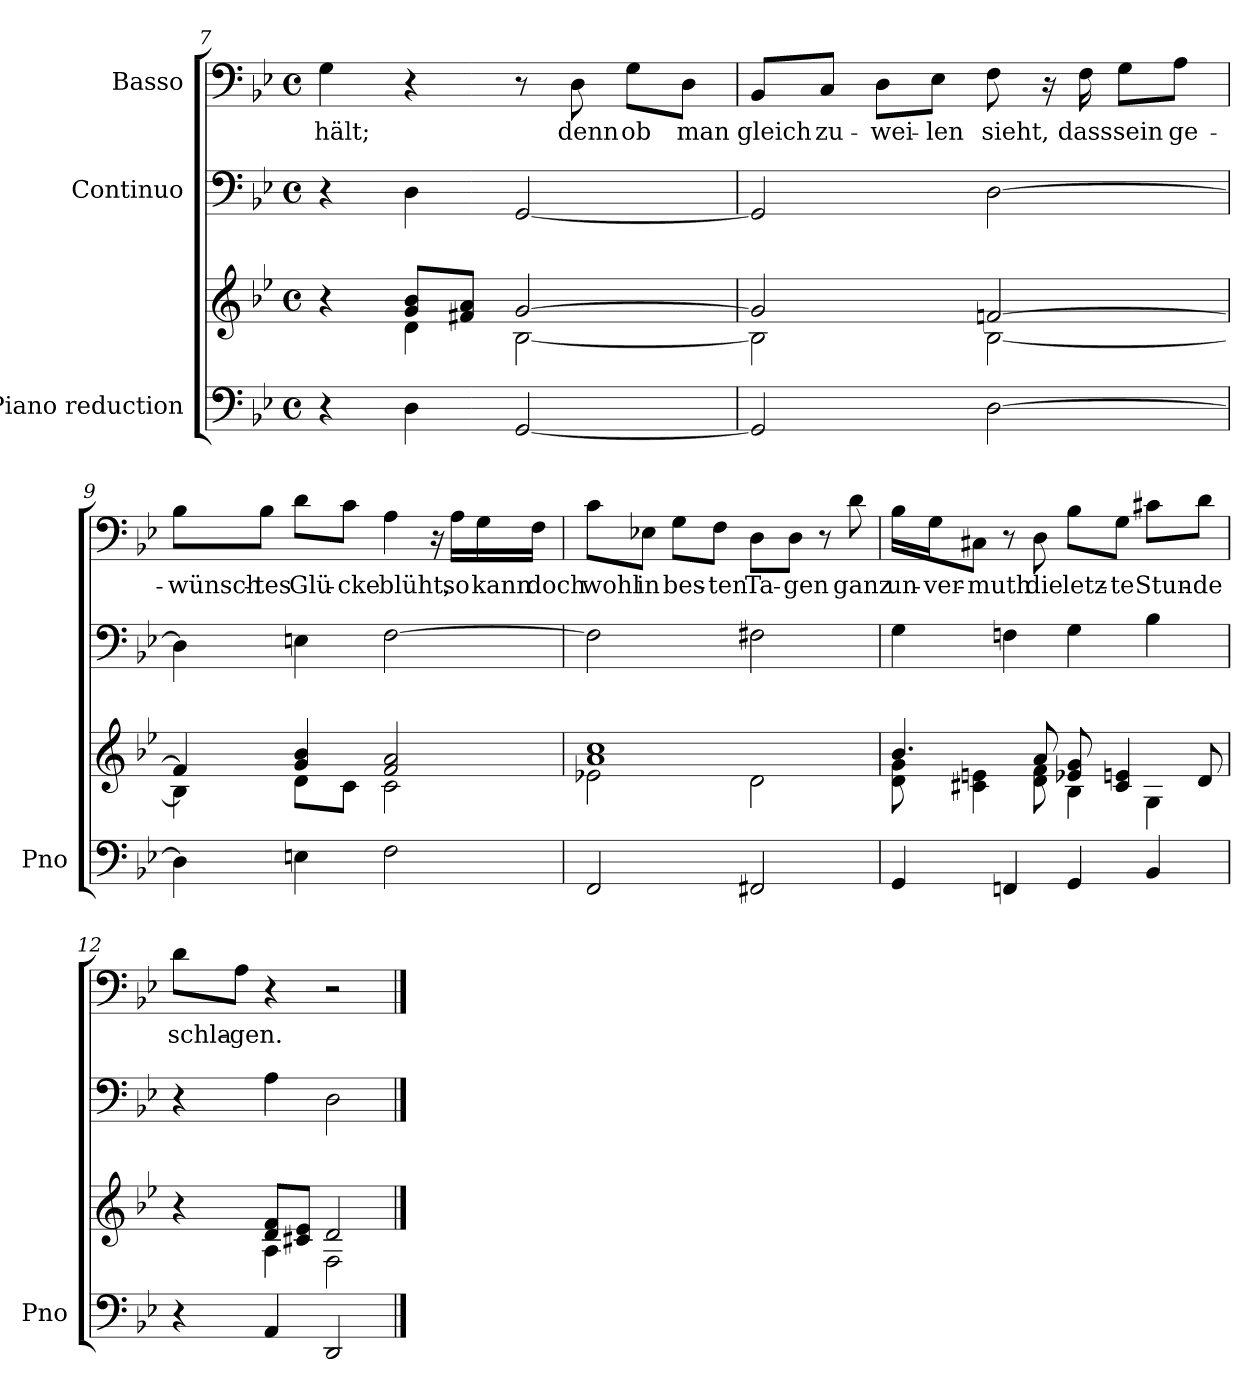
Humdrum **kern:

**kern	**kern	**kern	**kern	**text
*part3	*part3	*part2	*part1	*part1
*staff4	*staff3	*staff2	*staff1	*staff1
*I"Piano reduction	*	*I"Continuo	*I"Basso	*
*I'Pno	*	*	*	*
*clefF4	*clefG2	*clefF4	*clefF4	*
*k[b-e-]	*k[b-e-]	*k[b-e-]	*k[b-e-]	*
*M4/4	*M4/4	*M4/4	*M4/4	*
*met(c)	*met(c)	*met(c)	*met(c)	*
=7	=7	=7	=7	=7
*	*^	*	*	*
!	!	!	!	!	!LO:LY:b
4r	4r	4ryy	4r	4G\	hält;
4D\	8g/ 8b-/L	4d\	4D\	4r	.
.	8f#X/ 8a/J	.	.	.	.
[2GG/	[2g/	[2B-\	[2GG/	8r	.
!	!	!	!	!	!LO:LY:b
.	.	.	.	8D\	denn
!	!	!	!	!	!LO:LY:b
.	.	.	.	8G\L	ob
!	!	!	!	!	!LO:LY:b
.	.	.	.	8D\J	man
!!LO:LB:g=z
=8	=8	=8	=8	=8	=8
!	!	!	!	!	!LO:LY:b
2GG/]	2g/]	2B-\]	2GG/]	8BB-/L	gleich
!	!	!	!	!	!LO:LY:b
.	.	.	.	8C/J	zu-
!	!	!	!	!	!LO:LY:b
.	.	.	.	8D\L	-wei-
!	!	!	!	!	!LO:LY:b
.	.	.	.	8E-\J	-len
!	!	!	!	!	!LO:LY:b
[2D\	[2fn/	[2B-\	[2D\	8F\	sieht,
.	.	.	.	16r	.
!	!	!	!	!	!LO:LY:b
.	.	.	.	16F\	dass
!	!	!	!	!	!LO:LY:b
.	.	.	.	8G\L	sein
!	!	!	!	!	!LO:LY:b
.	.	.	.	8A\J	ge-
=9	=9	=9	=9	=9	=9
!	!	!	!	!	!LO:LY:b
4D\]	4f/]	4B-\]	4D\]	8B-\L	-wünsch-
!	!	!	!	!	!LO:LY:b
.	.	.	.	8B-\J	-tes
!	!	!	!	!	!LO:LY:b
4En\	4g/ 4b-/	8d\L	4En\	8d\L	Glü-
!	!	!	!	!	!LO:LY:b
.	.	8c\J	.	8c\J	-cke
!	!	!	!	!	!LO:LY:b
2F\	2f/ 2a/	2c\	[2F\	4A\	blüht,
.	.	.	.	16r	.
!	!	!	!	!	!LO:LY:b
.	.	.	.	16A\LL	so
!	!	!	!	!	!LO:LY:b
.	.	.	.	16G\	kann
!	!	!	!	!	!LO:LY:b
.	.	.	.	16F\JJ	doch
=10	=10	=10	=10	=10	=10
!	!	!	!	!	!LO:LY:b
2FF/	1a 1cc	2e-X\	2F\]	8c\L	wohl
!	!	!	!	!	!LO:LY:b
.	.	.	.	8E-X\J	in
!	!	!	!	!	!LO:LY:b
.	.	.	.	8G\L	bes-
!	!	!	!	!	!LO:LY:b
.	.	.	.	8F\J	-ten
!	!	!	!	!	!LO:LY:b
2FF#X/	.	2d\	2F#X\	8D\L	Ta-
!	!	!	!	!	!LO:LY:b
.	.	.	.	8D\J	-gen
.	.	.	.	8r	.
!	!	!	!	!	!LO:LY:b
.	.	.	.	8d\	ganz
!!LO:LB:g=z
=11	=11	=11	=11	=11	=11
!	!	!	!	!	!LO:LY:b
4GG/	4.b-/	8d\ 8g\	4G\	16B-\LL	un-
!	!	!	!	!	!LO:LY:b
.	.	.	.	16G\J	-ver-
!	!	!	!	!	!LO:LY:b
.	.	4c#X\ 4en\	.	8C#X\J	-muth
4FFn/	.	.	4Fn\	8r	.
!	!	!	!	!	!LO:LY:b
.	8a/	8d\ 8f\	.	8D\	die
!	!	!	!	!	!LO:LY:b
4GG/	8e-X/ 8g/	4B-\	4G\	8B-\L	letz-
!	!	!	!	!	!LO:LY:b
.	4c#/ 4en/	.	.	8G\J	-te
!	!	!	!	!	!LO:LY:b
4BB-/	.	4G\	4B-\	8c#X\L	Stun-
!	!	!	!	!	!LO:LY:b
.	8d/	.	.	8d\J	-de
=12	=12	=12	=12	=12	=12
!	!	!	!	!	!LO:LY:b
4r	4r	4ryy	4r	8d\L	schla-
!	!	!	!	!	!LO:LY:b
.	.	.	.	8A\J	-gen.
4AA/	8d/ 8f/L	4A\	4A\	4r	.
.	8c#X/ 8e-/J	.	.	.	.
2DD/	2d/	2F\	2D\	2r	.
*	*v	*v	*	*	*
==	==	==	==	==
*-	*-	*-	*-	*-
